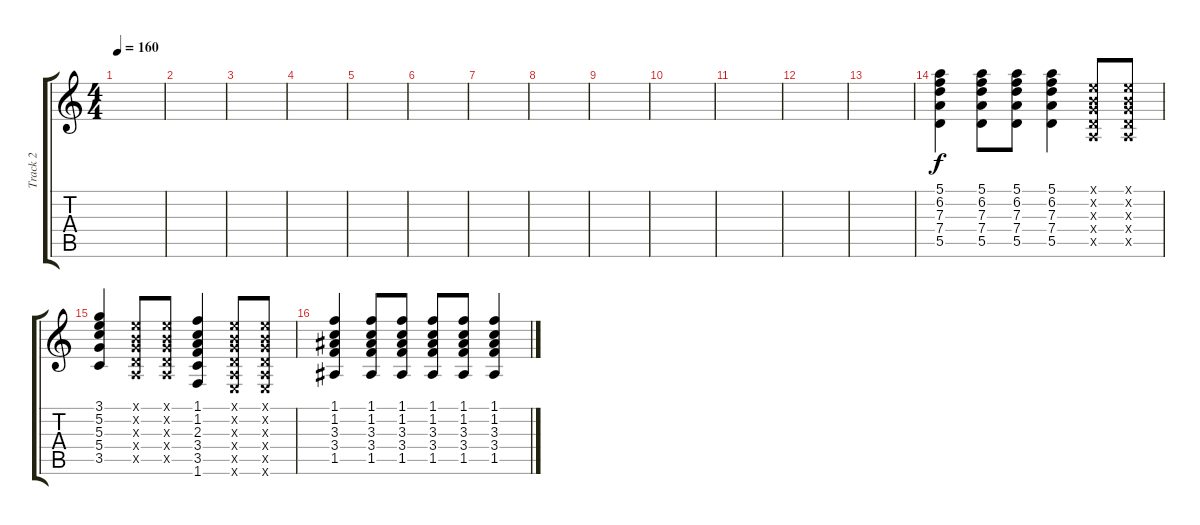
\track ("Track 2" "Track 2") {instrument acousticguitarsteel}
\staff {score tabs}
\tuning (E4 B3 G3 D3 A2 E2) {hide}
\ts (4 4)
\tempo 160
\clef g2
\ks c
|
|
|
|
|
|
|
|
|
|
|
|
|
(5.1 6.2 7.3 7.4 5.5).4 (5.1 6.2 7.3 7.4 5.5).8 (5.1 6.2 7.3 7.4 5.5).8 (5.1 6.2 7.3 7.4 5.5).4 (0.1{x} 0.2{x} 0.3{x} 0.4{x} 0.5{x}).8 (0.1{x} 0.2{x} 0.3{x} 0.4{x} 0.5{x}).8 |
(3.1 5.2 5.3 5.4 3.5).4 (0.1{x} 0.2{x} 0.3{x} 0.4{x} 0.5{x}).8 (0.1{x} 0.2{x} 0.3{x} 0.4{x} 0.5{x}).8 (1.1 1.2 2.3 3.4 3.5 1.6).4 (0.1{x} 0.2{x} 0.3{x} 0.4{x} 0.5{x} 0.6{x}).8 (0.1{x} 0.2{x} 0.3{x} 0.4{x} 0.5{x} 0.6{x}).8 |
(1.1 1.2 3.3 3.4 1.5).4 (1.1 1.2 3.3 3.4 1.5).8 (1.1 1.2 3.3 3.4 1.5).8 (1.1 1.2 3.3 3.4 1.5).8 (1.1 1.2 3.3 3.4 1.5).8 (1.1 1.2 3.3 3.4 1.5).4
